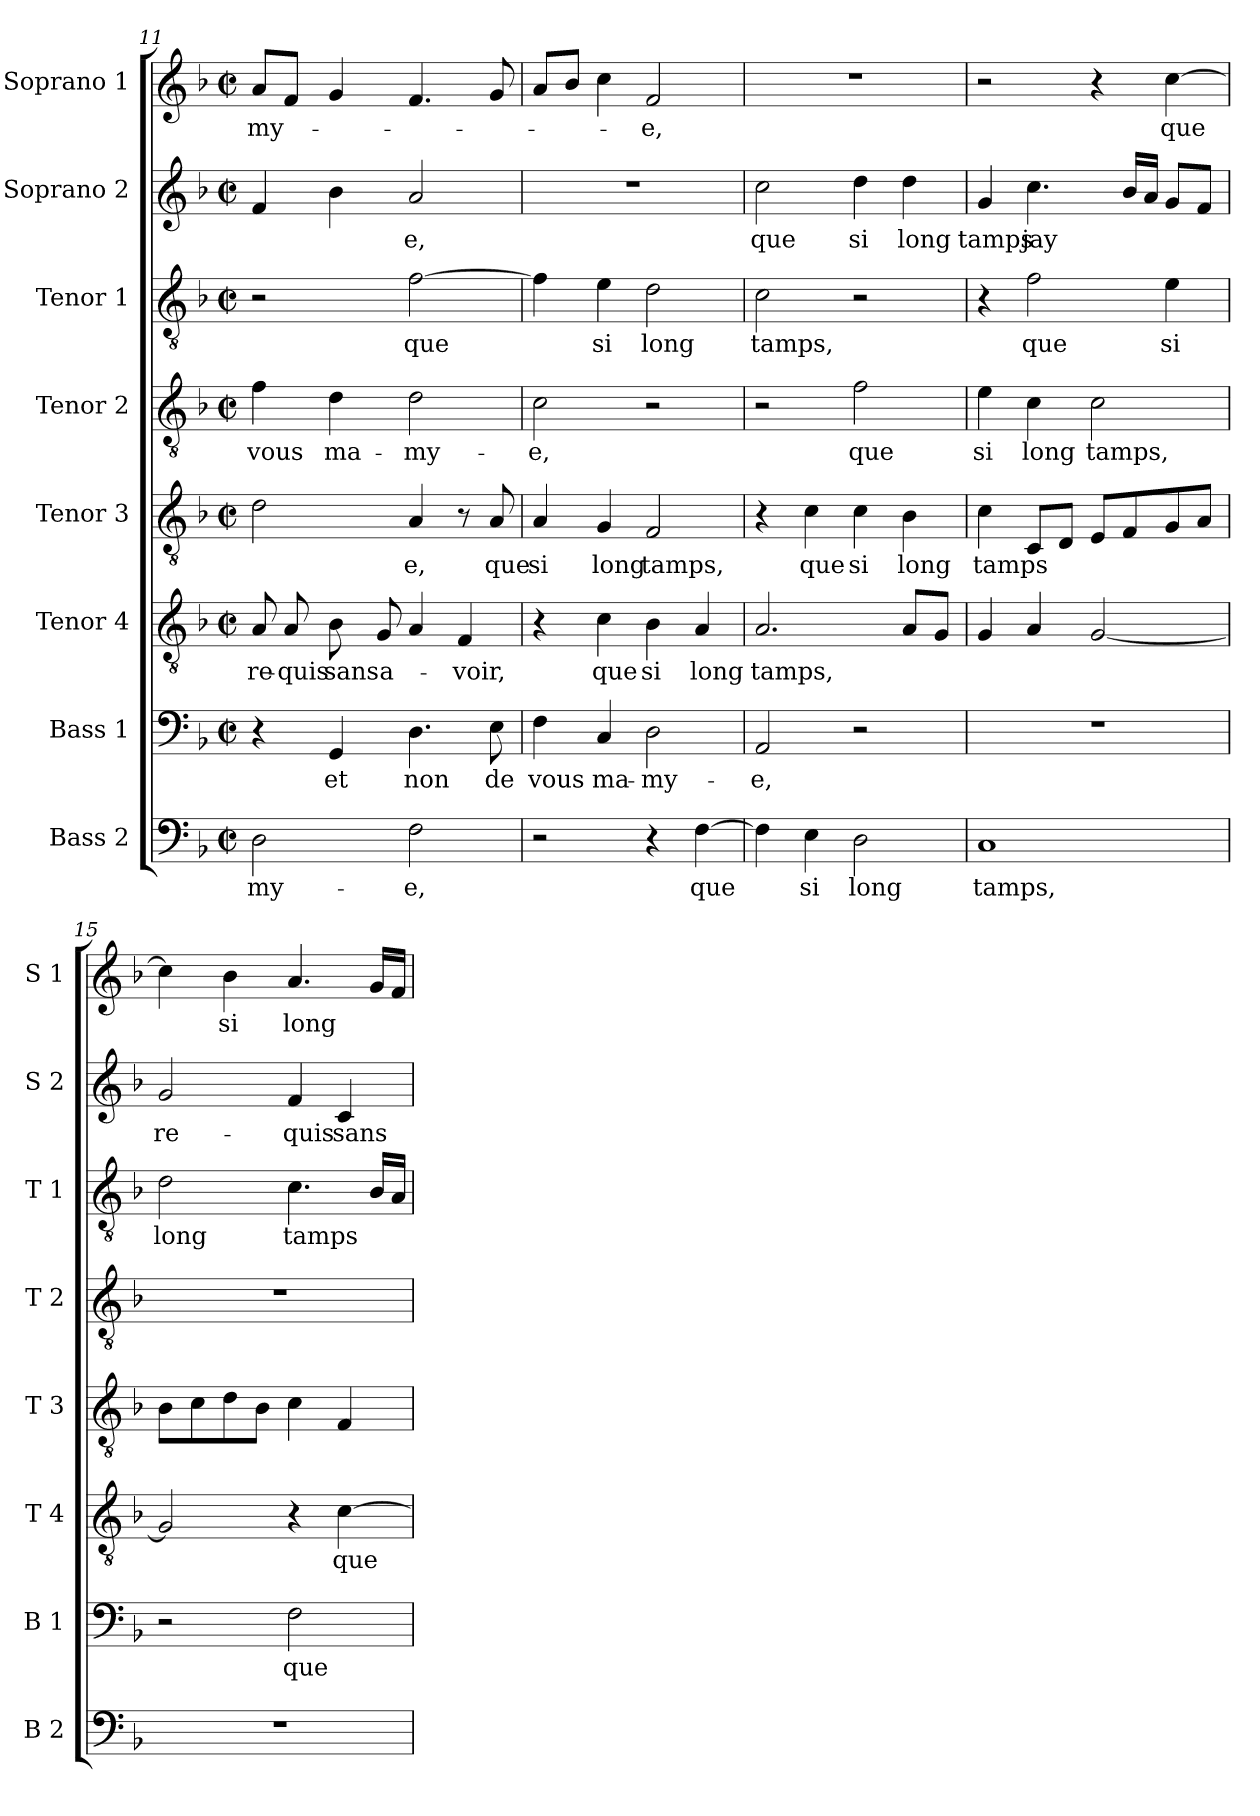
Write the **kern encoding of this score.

**kern	**text	**kern	**text	**kern	**text	**kern	**text	**kern	**text	**kern	**text	**kern	**text	**kern	**text
*part8	*part8	*part7	*part7	*part6	*part6	*part5	*part5	*part4	*part4	*part3	*part3	*part2	*part2	*part1	*part1
*staff8	*staff8	*staff7	*staff7	*staff6	*staff6	*staff5	*staff5	*staff4	*staff4	*staff3	*staff3	*staff2	*staff2	*staff1	*staff1
*I"Bass 2	*	*I"Bass 1	*	*I"Tenor 4	*	*I"Tenor 3	*	*I"Tenor 2	*	*I"Tenor 1	*	*I"Soprano 2	*	*I"Soprano 1	*
*I'B 2	*	*I'B 1	*	*I'T 4	*	*I'T 3	*	*I'T 2	*	*I'T 1	*	*I'S 2	*	*I'S 1	*
!!LO:PB:g=z
*clefF4	*	*clefF4	*	*clefGv2	*	*clefGv2	*	*clefGv2	*	*clefGv2	*	*clefG2	*	*clefG2	*
*k[b-]	*	*k[b-]	*	*k[b-]	*	*k[b-]	*	*k[b-]	*	*k[b-]	*	*k[b-]	*	*k[b-]	*
*F:	*	*F:	*	*F:	*	*F:	*	*F:	*	*F:	*	*F:	*	*F:	*
*M2/2	*	*M2/2	*	*M2/2	*	*M2/2	*	*M2/2	*	*M2/2	*	*M2/2	*	*M2/2	*
*met(c|)	*	*met(c|)	*	*met(c|)	*	*met(c|)	*	*met(c|)	*	*met(c|)	*	*met(c|)	*	*met(c|)	*
=11	=11	=11	=11	=11	=11	=11	=11	=11	=11	=11	=11	=11	=11	=11	=11
2D\	-my-	4r	.	8A/	re-	2d\	.	4f\	vous	2r	.	4f/	.	8a/L	-my-
.	.	.	.	8A/	-quis	.	.	.	.	.	.	.	.	8f/J	.
.	.	4GG/	et	8B-\	sans	.	.	4d\	ma-	.	.	4b-\	.	4g/	.
.	.	.	.	8G/	a-	.	.	.	.	.	.	.	.	.	.
2F\	-e,	4.D\	non	4A/	.	4A/	-e,	2d\	-my-	[2f\	que	2a/	-e,	4.f/	.
.	.	.	.	4F/	-voir,	8r	.	.	.	.	.	.	.	.	.
.	.	8E\	de	.	.	8A/	que	.	.	.	.	.	.	8g/	.
=12	=12	=12	=12	=12	=12	=12	=12	=12	=12	=12	=12	=12	=12	=12	=12
2r	.	4F\	vous	4r	.	4A/	si	2c\	-e,	4f\]	.	1r	.	8a/L	.
.	.	.	.	.	.	.	.	.	.	.	.	.	.	8b-/J	.
.	.	4C/	ma-	4c\	que	4G/	long	.	.	4e\	si	.	.	4cc\	.
4r	.	2D\	-my-	4B-\	si	2F/	tamps,	2r	.	2d\	long	.	.	2f/	-e,
[4F\	que	.	.	4A/	long	.	.	.	.	.	.	.	.	.	.
=13	=13	=13	=13	=13	=13	=13	=13	=13	=13	=13	=13	=13	=13	=13	=13
4F\]	.	2AA/	-e,	2.A/	tamps,	4r	.	2r	.	2c\	tamps,	2cc\	que	1r	.
4E\	si	.	.	.	.	4c\	que	.	.	.	.	.	.	.	.
2D\	long	2r	.	.	.	4c\	si	2f\	que	2r	.	4dd\	si	.	.
.	.	.	.	8A/L	.	4B-\	long	.	.	.	.	4dd\	long	.	.
.	.	.	.	8G/J	.	.	.	.	.	.	.	.	.	.	.
=14	=14	=14	=14	=14	=14	=14	=14	=14	=14	=14	=14	=14	=14	=14	=14
1C	tamps,	1r	.	4G/	.	4c\	tamps	4e\	si	4r	.	4g/	tamps	2r	.
.	.	.	.	4A/	.	8C/L	.	4c\	long	2f\	que	4.cc\	jay	.	.
.	.	.	.	.	.	8D/J	.	.	.	.	.	.	.	.	.
.	.	.	.	[2G/	.	8E/L	.	2c\	tamps,	.	.	.	.	4r	.
.	.	.	.	.	.	8F/	.	.	.	.	.	16b-/LL	.	.	.
.	.	.	.	.	.	.	.	.	.	.	.	16a/JJ	.	.	.
.	.	.	.	.	.	8G/	.	.	.	4e\	si	8g/L	.	[4cc\	que
.	.	.	.	.	.	8A/J	.	.	.	.	.	8f/J	.	.	.
=15	=15	=15	=15	=15	=15	=15	=15	=15	=15	=15	=15	=15	=15	=15	=15
1r	.	2r	.	2G/]	.	8B-\L	.	1r	.	2d\	long	2g/	re-	4cc\]	.
.	.	.	.	.	.	8c\	.	.	.	.	.	.	.	.	.
.	.	.	.	.	.	8d\	.	.	.	.	.	.	.	4b-\	si
.	.	.	.	.	.	8B-\J	.	.	.	.	.	.	.	.	.
.	.	2F\	que	4r	.	4c\	.	.	.	4.c\	tamps	4f/	-quis	4.a/	long
.	.	.	.	[4c\	que	4F/	.	.	.	.	.	4c/	sans	.	.
.	.	.	.	.	.	.	.	.	.	16B-/LL	.	.	.	16g/LL	.
.	.	.	.	.	.	.	.	.	.	16A/JJ	.	.	.	16f/JJ	.
=	=	=	=	=	=	=	=	=	=	=	=	=	=	=	=
*-	*-	*-	*-	*-	*-	*-	*-	*-	*-	*-	*-	*-	*-	*-	*-
